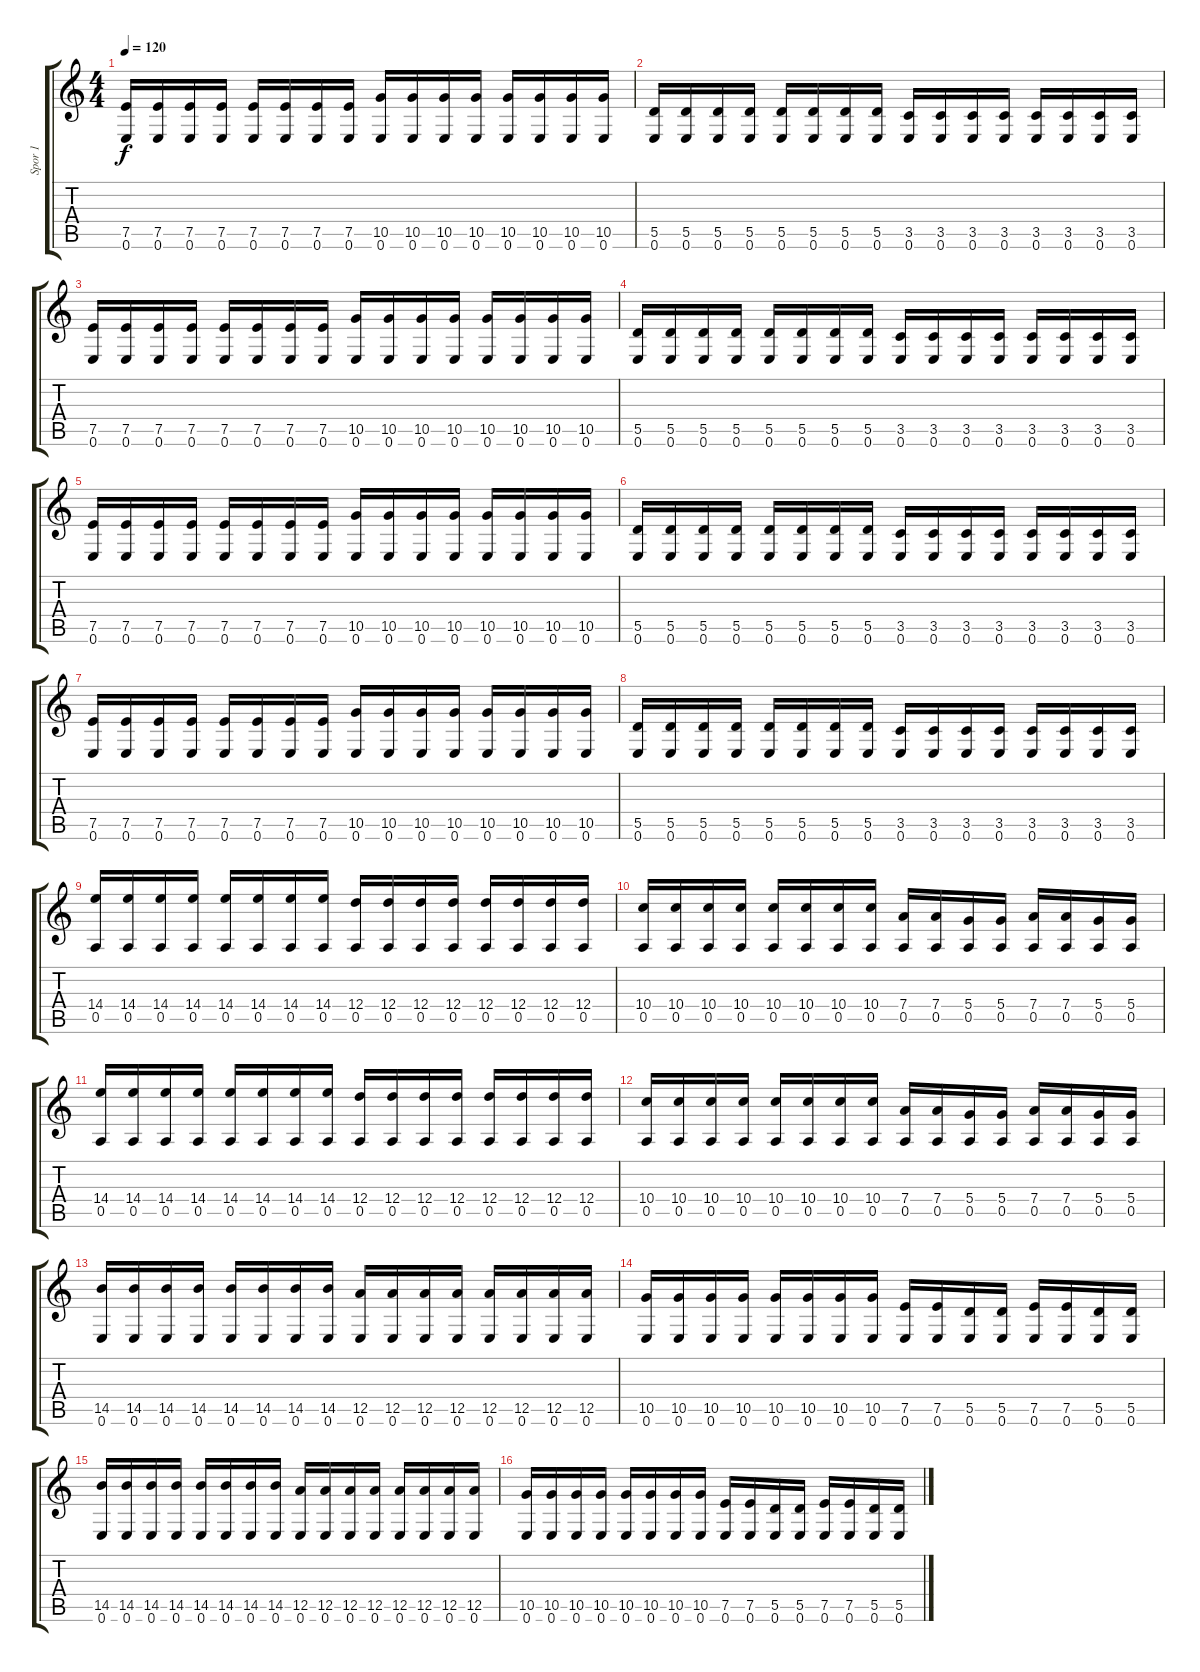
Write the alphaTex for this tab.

\track ("Spor 1" "Spor 1") {instrument distortionguitar}
\staff {score tabs}
\tuning (E4 B3 G3 D3 A2 E2) {hide}
\ts (4 4)
\tempo 120
\clef g2
\ks c
(7.5 0.6).16{dy f instrument distortionguitar} (7.5 0.6).16 (7.5 0.6).16 (7.5 0.6).16 (7.5 0.6).16 (7.5 0.6).16 (7.5 0.6).16 (7.5 0.6).16 (10.5 0.6).16 (10.5 0.6).16 (10.5 0.6).16 (10.5 0.6).16 (10.5 0.6).16 (10.5 0.6).16 (10.5 0.6).16 (10.5 0.6).16 |
(5.5 0.6).16 (5.5 0.6).16 (5.5 0.6).16 (5.5 0.6).16 (5.5 0.6).16 (5.5 0.6).16 (5.5 0.6).16 (5.5 0.6).16 (3.5 0.6).16 (3.5 0.6).16 (3.5 0.6).16 (3.5 0.6).16 (3.5 0.6).16 (3.5 0.6).16 (3.5 0.6).16 (3.5 0.6).16 |
(7.5 0.6).16 (7.5 0.6).16 (7.5 0.6).16 (7.5 0.6).16 (7.5 0.6).16 (7.5 0.6).16 (7.5 0.6).16 (7.5 0.6).16 (10.5 0.6).16 (10.5 0.6).16 (10.5 0.6).16 (10.5 0.6).16 (10.5 0.6).16 (10.5 0.6).16 (10.5 0.6).16 (10.5 0.6).16 |
(5.5 0.6).16 (5.5 0.6).16 (5.5 0.6).16 (5.5 0.6).16 (5.5 0.6).16 (5.5 0.6).16 (5.5 0.6).16 (5.5 0.6).16 (3.5 0.6).16 (3.5 0.6).16 (3.5 0.6).16 (3.5 0.6).16 (3.5 0.6).16 (3.5 0.6).16 (3.5 0.6).16 (3.5 0.6).16 |
(7.5 0.6).16 (7.5 0.6).16 (7.5 0.6).16 (7.5 0.6).16 (7.5 0.6).16 (7.5 0.6).16 (7.5 0.6).16 (7.5 0.6).16 (10.5 0.6).16 (10.5 0.6).16 (10.5 0.6).16 (10.5 0.6).16 (10.5 0.6).16 (10.5 0.6).16 (10.5 0.6).16 (10.5 0.6).16 |
(5.5 0.6).16 (5.5 0.6).16 (5.5 0.6).16 (5.5 0.6).16 (5.5 0.6).16 (5.5 0.6).16 (5.5 0.6).16 (5.5 0.6).16 (3.5 0.6).16 (3.5 0.6).16 (3.5 0.6).16 (3.5 0.6).16 (3.5 0.6).16 (3.5 0.6).16 (3.5 0.6).16 (3.5 0.6).16 |
(7.5 0.6).16 (7.5 0.6).16 (7.5 0.6).16 (7.5 0.6).16 (7.5 0.6).16 (7.5 0.6).16 (7.5 0.6).16 (7.5 0.6).16 (10.5 0.6).16 (10.5 0.6).16 (10.5 0.6).16 (10.5 0.6).16 (10.5 0.6).16 (10.5 0.6).16 (10.5 0.6).16 (10.5 0.6).16 |
(5.5 0.6).16 (5.5 0.6).16 (5.5 0.6).16 (5.5 0.6).16 (5.5 0.6).16 (5.5 0.6).16 (5.5 0.6).16 (5.5 0.6).16 (3.5 0.6).16 (3.5 0.6).16 (3.5 0.6).16 (3.5 0.6).16 (3.5 0.6).16 (3.5 0.6).16 (3.5 0.6).16 (3.5 0.6).16 |
(14.4 0.5).16 (14.4 0.5).16 (14.4 0.5).16 (14.4 0.5).16 (14.4 0.5).16 (14.4 0.5).16 (14.4 0.5).16 (14.4 0.5).16 (12.4 0.5).16 (12.4 0.5).16 (12.4 0.5).16 (12.4 0.5).16 (12.4 0.5).16 (12.4 0.5).16 (12.4 0.5).16 (12.4 0.5).16 |
(10.4 0.5).16 (10.4 0.5).16 (10.4 0.5).16 (10.4 0.5).16 (10.4 0.5).16 (10.4 0.5).16 (10.4 0.5).16 (10.4 0.5).16 (7.4 0.5).16 (7.4 0.5).16 (5.4 0.5).16 (5.4 0.5).16 (7.4 0.5).16 (7.4 0.5).16 (5.4 0.5).16 (5.4 0.5).16 |
(14.4 0.5).16 (14.4 0.5).16 (14.4 0.5).16 (14.4 0.5).16 (14.4 0.5).16 (14.4 0.5).16 (14.4 0.5).16 (14.4 0.5).16 (12.4 0.5).16 (12.4 0.5).16 (12.4 0.5).16 (12.4 0.5).16 (12.4 0.5).16 (12.4 0.5).16 (12.4 0.5).16 (12.4 0.5).16 |
(10.4 0.5).16 (10.4 0.5).16 (10.4 0.5).16 (10.4 0.5).16 (10.4 0.5).16 (10.4 0.5).16 (10.4 0.5).16 (10.4 0.5).16 (7.4 0.5).16 (7.4 0.5).16 (5.4 0.5).16 (5.4 0.5).16 (7.4 0.5).16 (7.4 0.5).16 (5.4 0.5).16 (5.4 0.5).16 |
(14.5 0.6).16 (14.5 0.6).16 (14.5 0.6).16 (14.5 0.6).16 (14.5 0.6).16 (14.5 0.6).16 (14.5 0.6).16 (14.5 0.6).16 (12.5 0.6).16 (12.5 0.6).16 (12.5 0.6).16 (12.5 0.6).16 (12.5 0.6).16 (12.5 0.6).16 (12.5 0.6).16 (12.5 0.6).16 |
(10.5 0.6).16 (10.5 0.6).16 (10.5 0.6).16 (10.5 0.6).16 (10.5 0.6).16 (10.5 0.6).16 (10.5 0.6).16 (10.5 0.6).16 (7.5 0.6).16 (7.5 0.6).16 (5.5 0.6).16 (5.5 0.6).16 (7.5 0.6).16 (7.5 0.6).16 (5.5 0.6).16 (5.5 0.6).16 |
(14.5 0.6).16 (14.5 0.6).16 (14.5 0.6).16 (14.5 0.6).16 (14.5 0.6).16 (14.5 0.6).16 (14.5 0.6).16 (14.5 0.6).16 (12.5 0.6).16 (12.5 0.6).16 (12.5 0.6).16 (12.5 0.6).16 (12.5 0.6).16 (12.5 0.6).16 (12.5 0.6).16 (12.5 0.6).16 |
(10.5 0.6).16 (10.5 0.6).16 (10.5 0.6).16 (10.5 0.6).16 (10.5 0.6).16 (10.5 0.6).16 (10.5 0.6).16 (10.5 0.6).16 (7.5 0.6).16 (7.5 0.6).16 (5.5 0.6).16 (5.5 0.6).16 (7.5 0.6).16 (7.5 0.6).16 (5.5 0.6).16 (5.5 0.6).16
